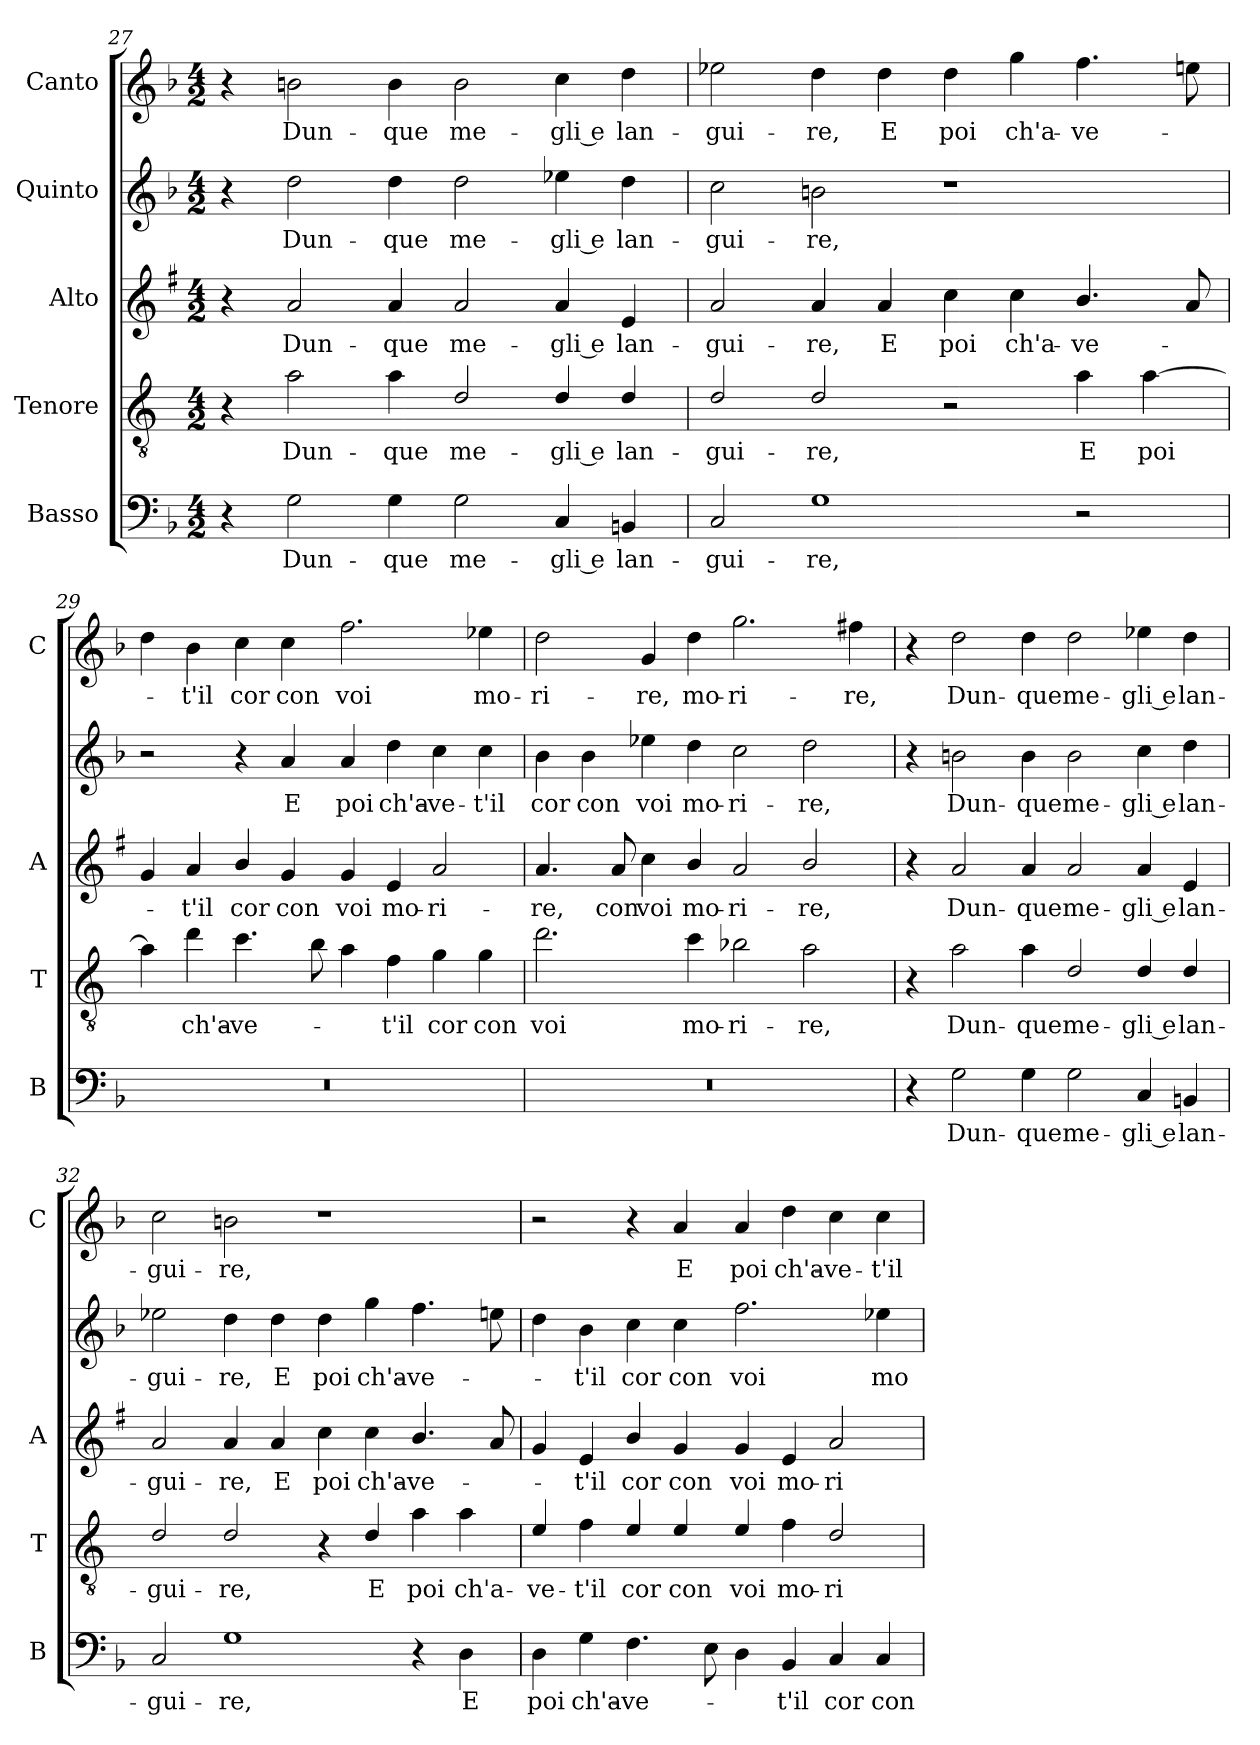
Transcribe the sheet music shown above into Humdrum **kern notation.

**kern	**text	**kern	**text	**kern	**text	**kern	**text	**kern	**text
*part5	*part5	*part4	*part4	*part3	*part3	*part2	*part2	*part1	*part1
*staff5	*staff5	*staff4	*staff4	*staff3	*staff3	*staff2	*staff2	*staff1	*staff1
*I"Basso	*	*I"Tenore	*	*I"Alto	*	*I"Quinto	*	*I"Canto	*
*I'B	*	*I'T	*	*I'A	*	*	*	*I'C	*
*clefF4	*	*clefGv2	*	*clefG2	*	*clefG2	*	*clefG2	*
*	*	*ITrd4c7	*	*ITrd1c2	*	*	*	*	*
*k[b-]	*	*k[b-]	*	*k[b-]	*	*k[b-]	*	*k[b-]	*
*F:	*	*F:	*	*F:	*	*F:	*	*F:	*
*M4/2	*	*M4/2	*	*M4/2	*	*M4/2	*	*M4/2	*
=27	=27	=27	=27	=27	=27	=27	=27	=27	=27
4r	.	4r	.	4r	.	4r	.	4r	.
!	!LO:LY:b	!	!LO:LY:b	!	!LO:LY:b	!	!LO:LY:b	!	!LO:LY:b
2G\	Dun-	2d\	Dun-	2g/	Dun-	2dd\	Dun-	2bn\	Dun-
!	!LO:LY:b	!	!LO:LY:b	!	!LO:LY:b	!	!LO:LY:b	!	!LO:LY:b
4G\	-que	4d\	-que	4g/	-que	4dd\	-que	4b\	-que
!	!LO:LY:b	!	!LO:LY:b	!	!LO:LY:b	!	!LO:LY:b	!	!LO:LY:b
2G\	me-	2G/	me-	2g/	me-	2dd\	me-	2b\	me-
!	!LO:LY:b	!	!LO:LY:b	!	!LO:LY:b	!	!LO:LY:b	!	!LO:LY:b
4C/	-gli e	4G/	-gli e	4g/	-gli e	4ee-X\	-gli e	4cc\	-gli e
!	!LO:LY:b	!	!LO:LY:b	!	!LO:LY:b	!	!LO:LY:b	!	!LO:LY:b
4BBn/	lan-	4G/	lan-	4d/	lan-	4dd\	lan-	4dd\	lan-
=28	=28	=28	=28	=28	=28	=28	=28	=28	=28
!	!LO:LY:b	!	!LO:LY:b	!	!LO:LY:b	!	!LO:LY:b	!	!LO:LY:b
2C/	-gui-	2G/	-gui-	2g/	-gui-	2cc\	-gui-	2ee-X\	-gui-
!	!LO:LY:b	!	!LO:LY:b	!	!LO:LY:b	!	!LO:LY:b	!	!LO:LY:b
1G	-re,	2G/	-re,	4g/	-re,	2bn\	-re,	4dd\	-re,
!	!	!	!	!	!LO:LY:b	!	!	!	!LO:LY:b
.	.	.	.	4g/	E	.	.	4dd\	E
!	!	!	!	!	!LO:LY:b	!	!	!	!LO:LY:b
.	.	2r	.	4b-\	poi	1r	.	4dd\	poi
!	!	!	!	!	!LO:LY:b	!	!	!	!LO:LY:b
.	.	.	.	4b-\	ch'a-	.	.	4gg\	ch'a-
!	!	!	!LO:LY:b	!	!LO:LY:b	!	!	!	!LO:LY:b
2r	.	4d\	E	4.a/	-ve-	.	.	4.ff\	-ve-
!	!	!	!LO:LY:b	!	!	!	!	!	!
.	.	[4d\	poi	.	.	.	.	.	.
.	.	.	.	8g/	.	.	.	8een\	.
=29	=29	=29	=29	=29	=29	=29	=29	=29	=29
0r	.	4d\]	.	4f/	.	2r	.	4dd\	.
!	!	!	!LO:LY:b	!	!LO:LY:b	!	!	!	!LO:LY:b
.	.	4g\	ch'a-	4g/	-t'il	.	.	4b-\	-t'il
!	!	!	!LO:LY:b	!	!LO:LY:b	!	!	!	!LO:LY:b
.	.	4.f\	-ve-	4a/	cor	4r	.	4cc\	cor
!	!	!	!	!	!LO:LY:b	!	!LO:LY:b	!	!LO:LY:b
.	.	.	.	4f/	con	4a/	E	4cc\	con
.	.	8e\	.	.	.	.	.	.	.
!	!	!	!	!	!LO:LY:b	!	!LO:LY:b	!	!LO:LY:b
.	.	4d\	.	4f/	voi	4a/	poi	2.ff\	voi
!	!	!	!LO:LY:b	!	!LO:LY:b	!	!LO:LY:b	!	!
.	.	4B-\	-t'il	4d/	mo-	4dd\	ch'a-	.	.
!	!	!	!LO:LY:b	!	!LO:LY:b	!	!LO:LY:b	!	!
.	.	4c\	cor	2g/	-ri-	4cc\	-ve-	.	.
!	!	!	!LO:LY:b	!	!	!	!LO:LY:b	!	!LO:LY:b
.	.	4c\	con	.	.	4cc\	-t'il	4ee-X\	mo-
!!LO:LB:g=z
=30	=30	=30	=30	=30	=30	=30	=30	=30	=30
!	!	!	!LO:LY:b	!	!LO:LY:b	!	!LO:LY:b	!	!LO:LY:b
0r	.	2.g\	voi	4.g/	-re,	4b-\	cor	2dd\	-ri-
!	!	!	!	!	!	!	!LO:LY:b	!	!
.	.	.	.	.	.	4b-\	con	.	.
!	!	!	!	!	!LO:LY:b	!	!	!	!
.	.	.	.	8g/	con	.	.	.	.
!	!	!	!	!	!LO:LY:b	!	!LO:LY:b	!	!LO:LY:b
.	.	.	.	4b-\	voi	4ee-X\	voi	4g/	-re,
!	!	!	!LO:LY:b	!	!LO:LY:b	!	!LO:LY:b	!	!LO:LY:b
.	.	4f\	mo-	4a/	mo-	4dd\	mo-	4dd\	mo-
!	!	!	!LO:LY:b	!	!LO:LY:b	!	!LO:LY:b	!	!LO:LY:b
.	.	2e-X\	-ri-	2g/	-ri-	2cc\	-ri-	2.gg\	-ri-
!	!	!	!LO:LY:b	!	!LO:LY:b	!	!LO:LY:b	!	!
.	.	2d\	-re,	2a/	-re,	2dd\	-re,	.	.
!	!	!	!	!	!	!	!	!	!LO:LY:b
.	.	.	.	.	.	.	.	4ff#X\	-re,
=31	=31	=31	=31	=31	=31	=31	=31	=31	=31
4r	.	4r	.	4r	.	4r	.	4r	.
!	!LO:LY:b	!	!LO:LY:b	!	!LO:LY:b	!	!LO:LY:b	!	!LO:LY:b
2G\	Dun-	2d\	Dun-	2g/	Dun-	2bn\	Dun-	2dd\	Dun-
!	!LO:LY:b	!	!LO:LY:b	!	!LO:LY:b	!	!LO:LY:b	!	!LO:LY:b
4G\	-que	4d\	-que	4g/	-que	4b\	-que	4dd\	-que
!	!LO:LY:b	!	!LO:LY:b	!	!LO:LY:b	!	!LO:LY:b	!	!LO:LY:b
2G\	me-	2G/	me-	2g/	me-	2b\	me-	2dd\	me-
!	!LO:LY:b	!	!LO:LY:b	!	!LO:LY:b	!	!LO:LY:b	!	!LO:LY:b
4C/	-gli e	4G/	-gli e	4g/	-gli e	4cc\	-gli e	4ee-X\	-gli e
!	!LO:LY:b	!	!LO:LY:b	!	!LO:LY:b	!	!LO:LY:b	!	!LO:LY:b
4BBn/	lan-	4G/	lan-	4d/	lan-	4dd\	lan-	4dd\	lan-
=32	=32	=32	=32	=32	=32	=32	=32	=32	=32
!	!LO:LY:b	!	!LO:LY:b	!	!LO:LY:b	!	!LO:LY:b	!	!LO:LY:b
2C/	-gui-	2G/	-gui-	2g/	-gui-	2ee-X\	-gui-	2cc\	-gui-
!	!LO:LY:b	!	!LO:LY:b	!	!LO:LY:b	!	!LO:LY:b	!	!LO:LY:b
1G	-re,	2G/	-re,	4g/	-re,	4dd\	-re,	2bn\	-re,
!	!	!	!	!	!LO:LY:b	!	!LO:LY:b	!	!
.	.	.	.	4g/	E	4dd\	E	.	.
!	!	!	!	!	!LO:LY:b	!	!LO:LY:b	!	!
.	.	4r	.	4b-\	poi	4dd\	poi	1r	.
!	!	!	!LO:LY:b	!	!LO:LY:b	!	!LO:LY:b	!	!
.	.	4G/	E	4b-\	ch'a-	4gg\	ch'a-	.	.
!	!	!	!LO:LY:b	!	!LO:LY:b	!	!LO:LY:b	!	!
4r	.	4d\	poi	4.a/	-ve-	4.ff\	-ve-	.	.
!	!LO:LY:b	!	!LO:LY:b	!	!	!	!	!	!
4D\	E	4d\	ch'a-	.	.	.	.	.	.
.	.	.	.	8g/	.	8een\	.	.	.
=33	=33	=33	=33	=33	=33	=33	=33	=33	=33
!	!LO:LY:b	!	!LO:LY:b	!	!	!	!	!	!
4D\	poi	4A/	-ve-	4f/	.	4dd\	.	2r	.
!	!LO:LY:b	!	!LO:LY:b	!	!LO:LY:b	!	!LO:LY:b	!	!
4G\	ch'a-	4B-\	-t'il	4d/	-t'il	4b-\	-t'il	.	.
!	!LO:LY:b	!	!LO:LY:b	!	!LO:LY:b	!	!LO:LY:b	!	!
4.F\	-ve-	4A/	cor	4a/	cor	4cc\	cor	4r	.
!	!	!	!LO:LY:b	!	!LO:LY:b	!	!LO:LY:b	!	!LO:LY:b
.	.	4A/	con	4f/	con	4cc\	con	4a/	E
8E\	.	.	.	.	.	.	.	.	.
!	!	!	!LO:LY:b	!	!LO:LY:b	!	!LO:LY:b	!	!LO:LY:b
4D\	.	4A/	voi	4f/	voi	2.ff\	voi	4a/	poi
!	!LO:LY:b	!	!LO:LY:b	!	!LO:LY:b	!	!	!	!LO:LY:b
4BB-/	-t'il	4B-\	mo-	4d/	mo-	.	.	4dd\	ch'a-
!	!LO:LY:b	!	!LO:LY:b	!	!LO:LY:b	!	!	!	!LO:LY:b
4C/	cor	2G/	-ri-	2g/	-ri-	.	.	4cc\	-ve-
!	!LO:LY:b	!	!	!	!	!	!LO:LY:b	!	!LO:LY:b
4C/	con	.	.	.	.	4ee-X\	mo-	4cc\	-t'il
=	=	=	=	=	=	=	=	=	=
*-	*-	*-	*-	*-	*-	*-	*-	*-	*-
